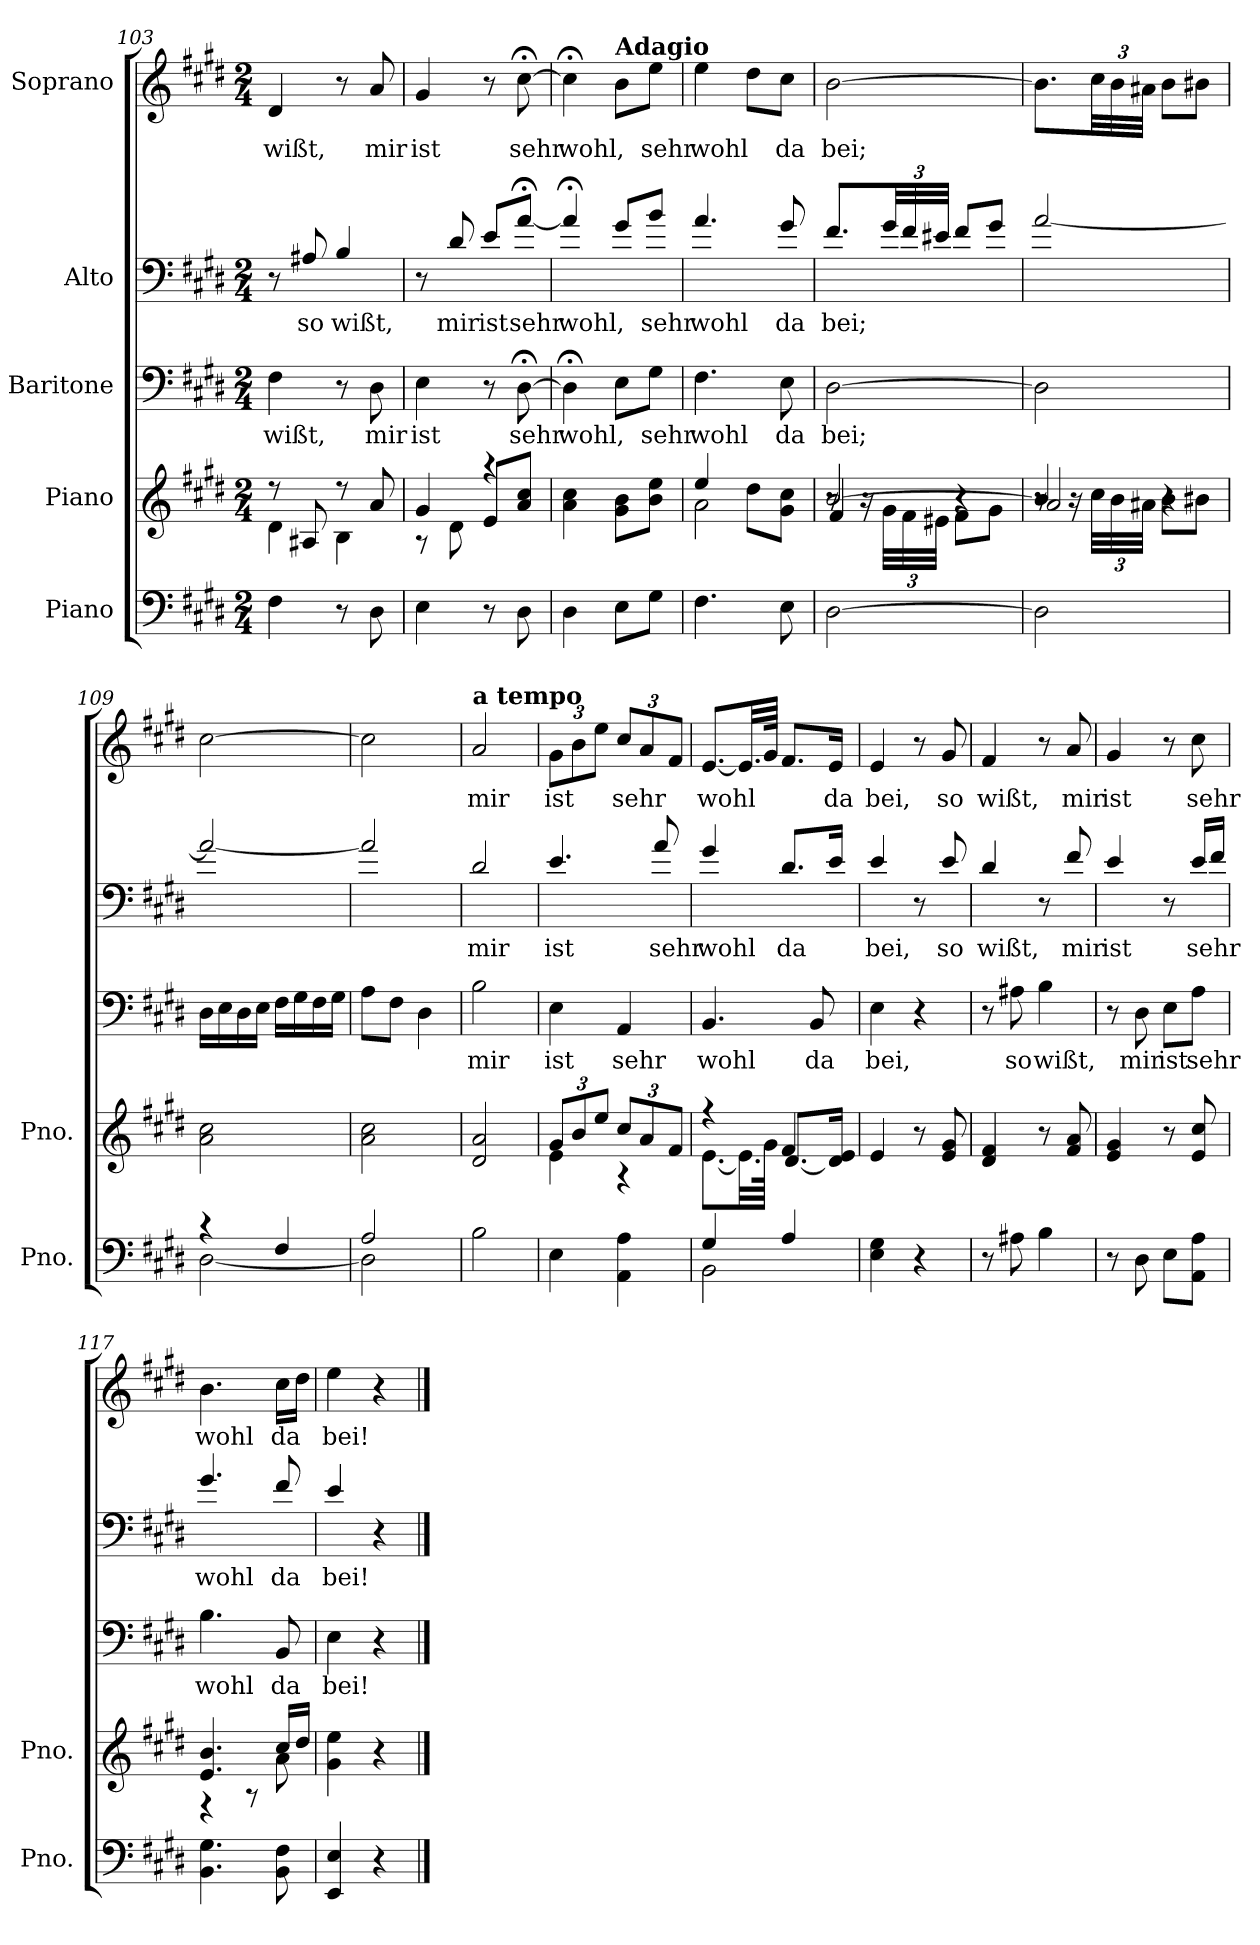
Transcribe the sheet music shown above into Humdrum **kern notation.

**kern	**kern	**kern	**text	**kern	**text	**kern	**text
*part5	*part4	*part3	*part3	*part2	*part2	*part1	*part1
*staff5	*staff4	*staff3	*staff3	*staff2	*staff2	*staff1	*staff1
*I"Piano	*I"Piano	*I"Baritone	*	*I"Alto	*	*I"Soprano	*
*I'Pno.	*I'Pno.	*	*	*	*	*	*
*clefF4	*clefG2	*clefF4	*	*clefF4	*	*clefG2	*
*k[f#c#g#d#]	*k[f#c#g#d#]	*k[f#c#g#d#]	*	*k[f#c#g#d#]	*	*k[f#c#g#d#]	*
*M2/4	*M2/4	*M2/4	*	*M2/4	*	*M2/4	*
=103	=103	=103	=103	=103	=103	=103	=103
*	*^	*	*	*	*	*	*
!	!	!	!	!LO:LY:b	!	!	!	!LO:LY:b
4F#\	8r	4d#\	4F#\	wißt,	8r	.	4d#/	wißt,
!	!	!	!	!	!	!LO:LY:b	!	!
.	8A#X/	.	.	.	8A#X/	so	.	.
!	!	!	!	!	!	!LO:LY:b	!	!
8r	8r	4B\	8r	.	4B/	wißt,	8r	.
!	!	!	!	!LO:LY:b	!	!	!	!LO:LY:b
8D#\	8a/	.	8D#\	mir	.	.	8a/	mir
=104	=104	=104	=104	=104	=104	=104	=104	=104
!	!	!	!	!LO:LY:b	!	!	!	!LO:LY:b
4E\	4g#/	8r	4E\	ist	8r	.	4g#/	ist
!	!	!	!	!	!	!LO:LY:b	!	!
.	.	8d#\	.	.	8d#/	mir	.	.
!	!	!	!	!	!	!LO:LY:b	!	!
8r	4r	8e/L	8r	.	8e/L	ist	8r	.
!	!	!	!	!LO:LY:b	!	!LO:LY:b	!	!LO:LY:b
8D#\	.	8a/ 8cc#/J	[8D#;<\	sehr	[8a;</J	sehr	[8cc#;<\	sehr
=105	=105	=105	=105	=105	=105	=105	=105	=105
!	!	!	!	!LO:LY:b	!	!LO:LY:b	!	!LO:LY:b
*	*v	*v	*	*	*	*	*	*
4D#\	4a\ 4cc#\	4D#;<\]	wohl,	4a;</]	wohl,	4cc#;<\]	wohl,
!	!	!	!	!	!	!LO:TX:a:B:t=Adagio	!
8E\L	8g#\ 8b\L	8E\L	.	8g#/L	.	8b\L	.
!	!	!	!LO:LY:b	!	!LO:LY:b	!	!LO:LY:b
8G#\J	8b\ 8ee\J	8G#\J	sehr	8b/J	sehr	8ee\J	sehr
=106	=106	=106	=106	=106	=106	=106	=106
*	*^	*	*	*	*	*	*
!	!	!	!	!LO:LY:b	!	!LO:LY:b	!	!LO:LY:b
4.F#\	4ee/	2a\	4.F#\	wohl	4.a/	wohl	4ee\	wohl
.	8dd#\L	.	.	.	.	.	8dd#\L	.
!	!	!	!	!LO:LY:b	!	!LO:LY:b	!	!LO:LY:b
8E\	8g#\ 8cc#\J	.	8E\	da	8g#/	da	8cc#\J	da
=107	=107	=107	=107	=107	=107	=107	=107	=107
*	*	*^	*	*	*	*	*	*
!	!	!	!	!	!LO:LY:b	!	!LO:LY:b	!	!LO:LY:b
[2D#\	[2b/	8r	4f#/	[2D#\	bei;	8.f#/L	bei;	[2b\	bei;
.	.	16r	.	.	.	.	.	.	.
*	*	*Xbrackettup	*	*	*	*Xbrackettup	*	*	*
.	.	48g#\LLL	.	.	.	48g#/LL	.	.	.
.	.	48f#\	.	.	.	48f#/	.	.	.
.	.	48e#X\JJJ	.	.	.	48e#X/JJJ	.	.	.
.	.	8f#\L	4r	.	.	8f#/L	.	.	.
.	.	8g#\J	.	.	.	8g#/J	.	.	.
=108	=108	=108	=108	=108	=108	=108	=108	=108	=108
2D#\]	4b/]	8r	2a/	2D#\]	.	[2a/	.	8.b\L]	.
.	.	16r	.	.	.	.	.	.	.
*	*	*	*	*	*	*	*	*Xbrackettup	*
.	.	48cc#\LLL	.	.	.	.	.	48cc#\LL	.
.	.	48b\	.	.	.	.	.	48b\	.
.	.	48a#X\JJJ	.	.	.	.	.	48a#X\JJJ	.
.	4r	8b\L	.	.	.	.	.	8b\L	.
.	.	8b#X\J	.	.	.	.	.	8b#X\J	.
*	*v	*v	*v	*	*	*	*	*	*
!!LO:LB:g=z
=109	=109	=109	=109	=109	=109	=109	=109
*^	*	*	*	*	*	*	*
4r	[2D#\	2a\ 2cc#\	16D#\LL	.	2a/_	.	[2cc#\	.
.	.	.	16E\	.	.	.	.	.
.	.	.	16D#\	.	.	.	.	.
.	.	.	16E\JJ	.	.	.	.	.
4F#/	.	.	16F#\LL	.	.	.	.	.
.	.	.	16G#\	.	.	.	.	.
.	.	.	16F#\	.	.	.	.	.
.	.	.	16G#\JJ	.	.	.	.	.
=110	=110	=110	=110	=110	=110	=110	=110	=110
2A/	2D#\]	2a\ 2cc#\	8A\L	.	2a/]	.	2cc#\]	.
.	.	.	8F#\J	.	.	.	.	.
.	.	.	4D#\	.	.	.	.	.
*v	*v	*	*	*	*	*	*	*
=111	=111	=111	=111	=111	=111	=111	=111
!	!	!	!	!	!	!LO:TX:a:B:t=a tempo	!
!	!	!	!LO:LY:b	!	!LO:LY:b	!	!LO:LY:b
2B\	2d#/ 2a/	2B\	mir	2d#/	mir	2a/	mir
=112	=112	=112	=112	=112	=112	=112	=112
*	*^	*	*	*	*	*	*
!	!	!	!	!LO:LY:b	!	!LO:LY:b	!	!LO:LY:b
4E\	12g#/L	4e\	4E\	ist	4.e/	ist	12g#\L	ist
.	12b/	.	.	.	.	.	12b\	.
.	12ee/J	.	.	.	.	.	12ee\J	.
!	!	!	!	!LO:LY:b	!	!	!	!LO:LY:b
4AA\ 4A\	12cc#/L	4r	4AA/	sehr	.	.	12cc#/L	sehr
.	12a/	.	.	.	.	.	12a/	.
!	!	!	!	!	!	!LO:LY:b	!	!
.	.	.	.	.	8a/	sehr	.	.
.	12f#/J	.	.	.	.	.	12f#/J	.
=113	=113	=113	=113	=113	=113	=113	=113	=113
*^	*	*	*	*	*	*	*	*
!	!	!	!	!	!LO:LY:b	!	!LO:LY:b	!	!LO:LY:b
4G#/	2BB\	4r	[8.e\L	4.BB/	wohl	4g#/	wohl	[8.e/L	wohl
.	.	.	32.e\LL]	.	.	.	.	32.e/LL]	.
.	.	.	64g#\JJJk	.	.	.	.	64g#/JJJk	.
!	!	!	!	!	!	!	!LO:LY:b	!	!
4A/	.	4f#/	[8.d#/L	.	.	8.d#/L	da	8.f#/L	.
!	!	!	!	!	!LO:LY:b	!	!	!	!
.	.	.	.	8BB/	da	.	.	.	.
!	!	!	!	!	!	!	!	!	!LO:LY:b
.	.	.	16d#]/ 16e/Jk	.	.	16e/Jk	.	16e/Jk	da
*v	*v	*	*	*	*	*	*	*	*
=114	=114	=114	=114	=114	=114	=114	=114	=114
!	!	!	!	!LO:LY:b	!	!LO:LY:b	!	!LO:LY:b
*	*v	*v	*	*	*	*	*	*
4E\ 4G#\	4e/	4E\	bei,	4e/	bei,	4e/	bei,
4r	8r	4r	.	8r	.	8r	.
!	!	!	!	!	!LO:LY:b	!	!LO:LY:b
.	8e/ 8g#/	.	.	8e/	so	8g#/	so
=115	=115	=115	=115	=115	=115	=115	=115
!	!	!	!	!	!LO:LY:b	!	!LO:LY:b
8r	4d#/ 4f#/	8r	.	4d#/	wißt,	4f#/	wißt,
!	!	!	!LO:LY:b	!	!	!	!
8A#X\	.	8A#X\	so	.	.	.	.
!	!	!	!LO:LY:b	!	!	!	!
4B\	8r	4B\	wißt,	8r	.	8r	.
!	!	!	!	!	!LO:LY:b	!	!LO:LY:b
.	8f#/ 8a/	.	.	8f#/	mir	8a/	mir
=116	=116	=116	=116	=116	=116	=116	=116
!	!	!	!	!	!LO:LY:b	!	!LO:LY:b
8r	4e/ 4g#/	8r	.	4e/	ist	4g#/	ist
!	!	!	!LO:LY:b	!	!	!	!
8D#\	.	8D#\	mir	.	.	.	.
!	!	!	!LO:LY:b	!	!	!	!
8E\L	8r	8E\L	ist	8r	.	8r	.
!	!	!	!LO:LY:b	!	!LO:LY:b	!	!LO:LY:b
8AA\ 8A\J	8e/ 8cc#/	8A\J	sehr	16e/LL	sehr	8cc#\	sehr
.	.	.	.	16f#/JJ	.	.	.
=117	=117	=117	=117	=117	=117	=117	=117
*	*^	*	*	*	*	*	*
!	!	!	!	!LO:LY:b	!	!LO:LY:b	!	!LO:LY:b
4.BB\ 4.G#\	4.e/ 4.b/	4r	4.B\	wohl	4.g#/	wohl	4.b\	wohl
.	.	8r	.	.	.	.	.	.
!	!	!	!	!LO:LY:b	!	!LO:LY:b	!	!LO:LY:b
8BB\ 8F#\	16cc#/LL	8a\	8BB/	da	8f#/	da	16cc#\LL	da
.	16dd#/JJ	.	.	.	.	.	16dd#\JJ	.
*	*v	*v	*	*	*	*	*	*
=118	=118	=118	=118	=118	=118	=118	=118
!	!	!	!LO:LY:b	!	!LO:LY:b	!	!LO:LY:b
4EE/ 4E/	4g#\ 4ee\	4E\	bei!	4e/	bei!	4ee\	bei!
4r	4r	4r	.	4r	.	4r	.
==	==	==	==	==	==	==	==
*-	*-	*-	*-	*-	*-	*-	*-
